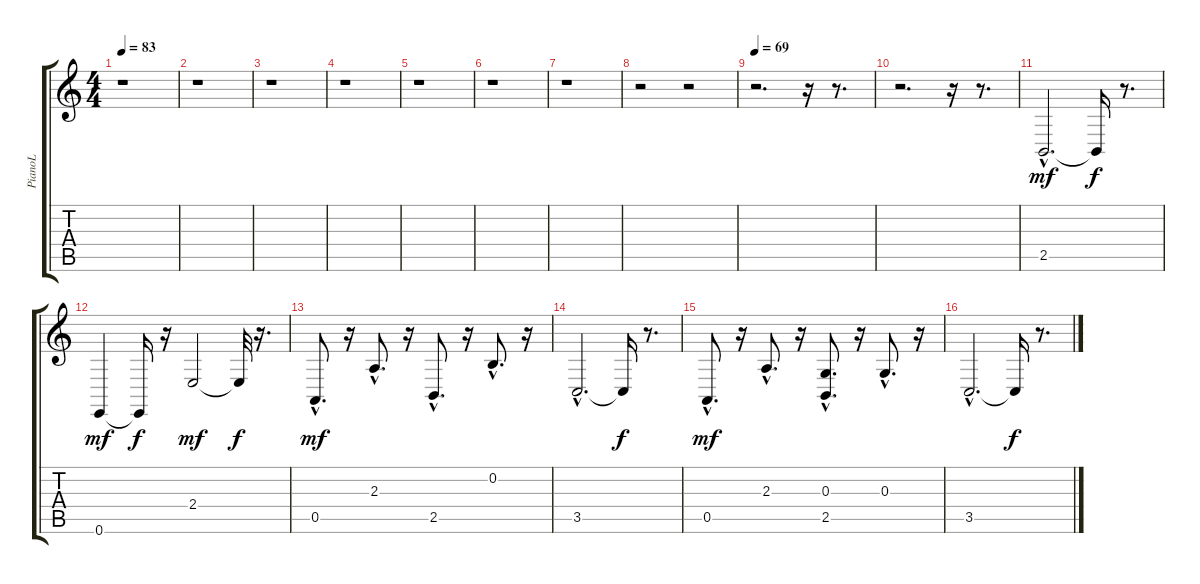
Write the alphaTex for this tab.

\track ("PianoL" "PianoL") {instrument acousticgrandpiano}
\staff {score tabs}
\tuning (E4 B3 G3 D3 A2 E2) {hide}
\ts (4 4)
\tempo 83
\clef g2
\ks c
r.1{dy mf} |
r.1 |
r.1 |
r.1 |
r.1 |
r.1 |
r.1 |
r.2 r.2 |
\tempo 69
r.2{d} r.16 r.8{d} |
r.2{d} r.16 r.8{d} |
2.5{hac}.2{d} 2.5{t}.16{dy f} r.8{d} |
0.6.4{dy mf} 0.6{t}.16{dy f} r.16 2.4.2{dy mf} 2.4{t}.32{dy f} r.16{d} |
0.5{hac}.8{d dy mf} r.16 2.3{hac}.8{d} r.16 2.5{hac}.8{d} r.16 0.2{hac}.8{d} r.16 |
3.5{hac}.2{d} 3.5{t}.16{dy f} r.8{d} |
0.5{hac}.8{d dy mf} r.16 2.3{hac}.8{d} r.16 (0.3{hac} 2.5{hac}).8{d} r.16 0.3{hac}.8{d} r.16 |
3.5{hac}.2{d} 3.5{t}.16{dy f} r.8{d}
